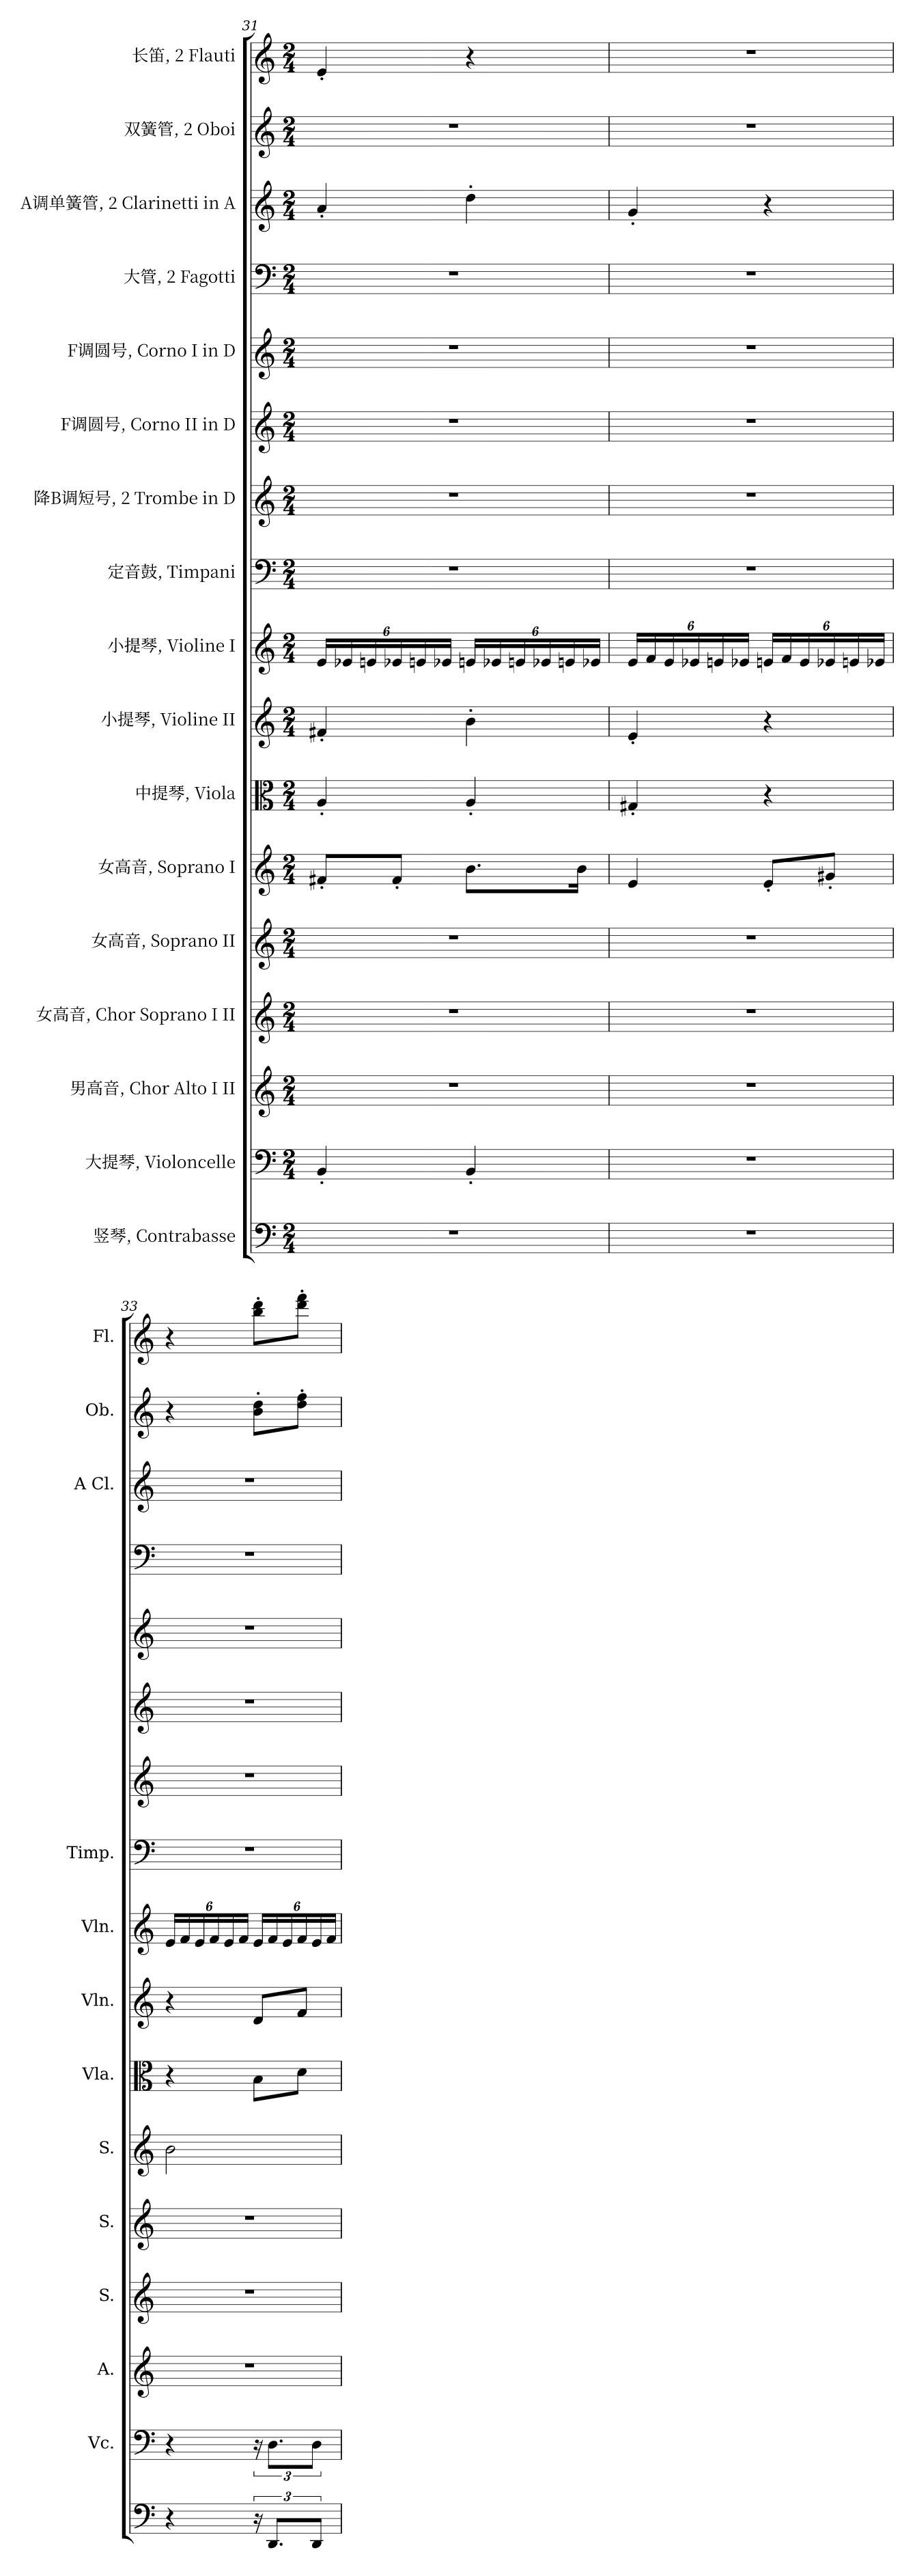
**kern	**kern	**kern	**kern	**kern	**kern	**kern	**kern	**kern	**kern	**kern	**kern	**kern	**kern	**kern	**kern	**kern
*part17	*part16	*part15	*part14	*part13	*part12	*part11	*part10	*part9	*part8	*part7	*part6	*part5	*part4	*part3	*part2	*part1
*staff17	*staff16	*staff15	*staff14	*staff13	*staff12	*staff11	*staff10	*staff9	*staff8	*staff7	*staff6	*staff5	*staff4	*staff3	*staff2	*staff1
*I"竖琴, Contrabasse	*I"大提琴, Violoncelle	*I"男高音, Chor Alto I II	*I"女高音, Chor Soprano I II	*I"女高音, Soprano II	*I"女高音, Soprano I	*I"中提琴, Viola	*I"小提琴, Violine II	*I"小提琴, Violine I	*I"定音鼓, Timpani	*I"降B调短号, 2 Trombe in D	*I"F调圆号, Corno II in D	*I"F调圆号, Corno I in D	*I"大管, 2 Fagotti	*I"A调单簧管, 2 Clarinetti in A	*I"双簧管, 2 Oboi	*I"长笛, 2 Flauti
*	*I'Vc.	*I'A.	*I'S.	*I'S.	*I'S.	*I'Vla.	*I'Vln.	*I'Vln.	*I'Timp.	*	*	*	*	*I'A Cl.	*I'Ob.	*I'Fl.
!!LO:PB:g=z
*clefF4	*clefF4	*clefG2	*clefG2	*clefG2	*clefG2	*clefC3	*clefG2	*clefG2	*clefF4	*clefG2	*clefG2	*clefG2	*clefF4	*clefG2	*clefG2	*clefG2
*	*	*	*	*	*	*	*	*	*	*ITrd1c2	*ITrd4c7	*ITrd4c7	*	*ITrd2c3	*	*
*k[]	*k[]	*k[]	*k[]	*k[]	*k[]	*k[]	*k[]	*k[]	*k[]	*k[b-e-]	*k[b-]	*k[b-]	*k[]	*k[f#c#g#]	*k[]	*k[]
*M2/4	*M2/4	*M2/4	*M2/4	*M2/4	*M2/4	*M2/4	*M2/4	*M2/4	*M2/4	*M2/4	*M2/4	*M2/4	*M2/4	*M2/4	*M2/4	*M2/4
*MM85	*MM85	*MM85	*MM85	*MM85	*MM85	*MM85	*MM85	*MM85	*MM85	*MM85	*MM85	*MM85	*MM85	*MM85	*MM85	*MM85
*	*	*	*	*	*	*	*	*Xbrackettup	*	*	*	*	*	*	*	*
=31	=31	=31	=31	=31	=31	=31	=31	=31	=31	=31	=31	=31	=31	=31	=31	=31
2r	4BB'/	2r	2r	2r	8f#X'/L	4A'/	4f#X'/	24e/LL	2r	2r	2r	2r	2r	4f#'/	2r	4e'/
.	.	.	.	.	.	.	.	24e-X/	.	.	.	.	.	.	.	.
.	.	.	.	.	.	.	.	24en/	.	.	.	.	.	.	.	.
.	.	.	.	.	8f#'/J	.	.	24e-X/	.	.	.	.	.	.	.	.
.	.	.	.	.	.	.	.	24en/	.	.	.	.	.	.	.	.
.	.	.	.	.	.	.	.	24e-X/JJ	.	.	.	.	.	.	.	.
*	*	*	*	*	*	*	*	*	*	*	*	*	*	*	*	*MM90
.	4BB'/	.	.	.	8.b\L	4A'/	4b'\	24en/LL	.	.	.	.	.	4b'\	.	4r
.	.	.	.	.	.	.	.	24e-X/	.	.	.	.	.	.	.	.
.	.	.	.	.	.	.	.	24en/	.	.	.	.	.	.	.	.
.	.	.	.	.	.	.	.	24e-X/	.	.	.	.	.	.	.	.
.	.	.	.	.	.	.	.	24en/	.	.	.	.	.	.	.	.
.	.	.	.	.	16b\Jk	.	.	.	.	.	.	.	.	.	.	.
.	.	.	.	.	.	.	.	24e-X/JJ	.	.	.	.	.	.	.	.
=32	=32	=32	=32	=32	=32	=32	=32	=32	=32	=32	=32	=32	=32	=32	=32	=32
*	*	*	*	*	*	*	*	*	*	*	*	*	*	*	*	*MM85
2r	2r	2r	2r	2r	4e/	4G#X'/	4e'/	24e/LL	2r	2r	2r	2r	2r	4e'/	2r	2r
.	.	.	.	.	.	.	.	24f/	.	.	.	.	.	.	.	.
.	.	.	.	.	.	.	.	24e/	.	.	.	.	.	.	.	.
.	.	.	.	.	.	.	.	24e-X/	.	.	.	.	.	.	.	.
.	.	.	.	.	.	.	.	24en/	.	.	.	.	.	.	.	.
.	.	.	.	.	.	.	.	24e-X/JJ	.	.	.	.	.	.	.	.
.	.	.	.	.	8e'/L	4r	4r	24en/LL	.	.	.	.	.	4r	.	.
.	.	.	.	.	.	.	.	24f/	.	.	.	.	.	.	.	.
.	.	.	.	.	.	.	.	24e/	.	.	.	.	.	.	.	.
.	.	.	.	.	8g#X'/J	.	.	24e-X/	.	.	.	.	.	.	.	.
.	.	.	.	.	.	.	.	24en/	.	.	.	.	.	.	.	.
.	.	.	.	.	.	.	.	24e-X/JJ	.	.	.	.	.	.	.	.
!!LO:PB:g=z
=33	=33	=33	=33	=33	=33	=33	=33	=33	=33	=33	=33	=33	=33	=33	=33	=33
*	*	*	*	*	*	*	*	*	*	*	*	*	*	*	*	*MM85
4r	4r	2r	2r	2r	2b\	4r	4r	24e/LL	2r	2r	2r	2r	2r	2r	4r	4r
.	.	.	.	.	.	.	.	24f/	.	.	.	.	.	.	.	.
.	.	.	.	.	.	.	.	24e/	.	.	.	.	.	.	.	.
.	.	.	.	.	.	.	.	24f/	.	.	.	.	.	.	.	.
.	.	.	.	.	.	.	.	24e/	.	.	.	.	.	.	.	.
.	.	.	.	.	.	.	.	24f/JJ	.	.	.	.	.	.	.	.
*	*	*	*	*	*	*	*	*	*	*	*	*	*	*	*	*MM90
24r	24r	.	.	.	.	8B\L	8d/L	24e/LL	.	.	.	.	.	.	8b\' 8dd\'L	8bb\' 8ddd\'L
12.DD/L	12.D\L	.	.	.	.	.	.	24f/	.	.	.	.	.	.	.	.
.	.	.	.	.	.	.	.	24e/	.	.	.	.	.	.	.	.
.	.	.	.	.	.	8d\J	8f/J	24f/	.	.	.	.	.	.	8dd\' 8ff\'J	8ddd\' 8fff\'J
12DD/J	12D\J	.	.	.	.	.	.	24e/	.	.	.	.	.	.	.	.
.	.	.	.	.	.	.	.	24f/JJ	.	.	.	.	.	.	.	.
=	=	=	=	=	=	=	=	=	=	=	=	=	=	=	=	=
*-	*-	*-	*-	*-	*-	*-	*-	*-	*-	*-	*-	*-	*-	*-	*-	*-
